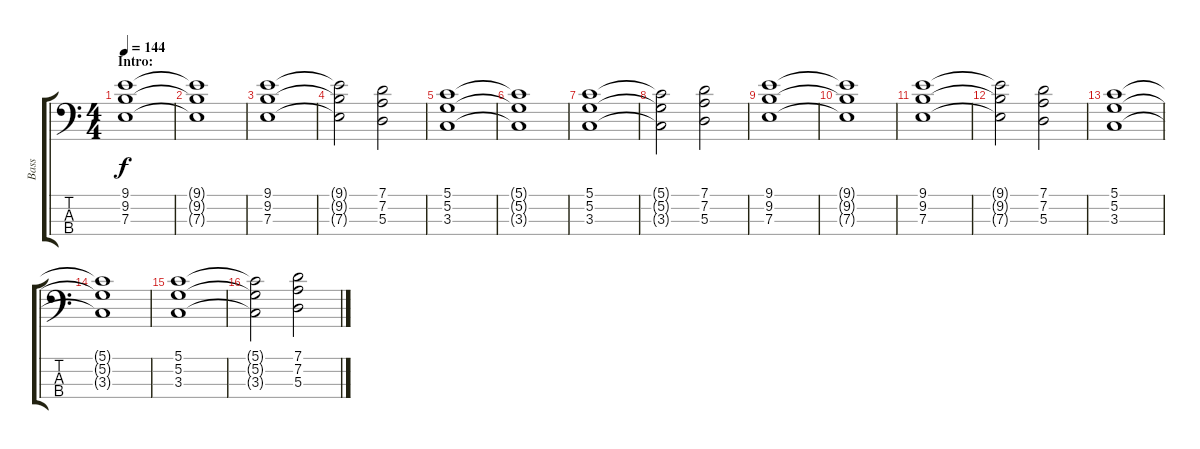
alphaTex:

\track ("Bass" "Bass") {instrument electricbassfinger}
\staff {score tabs}
\tuning (G2 D2 A1 E1) {hide}
\ts (4 4)
\section ("" "Intro:")
\tempo 144
\clef f4
\ks c
(9.1 9.2 7.3).1{dy f instrument electricbassfinger} |
(9.1{t} 9.2{t} 7.3{t}).1 |
(9.1 9.2 7.3).1 |
(9.1{t} 9.2{t} 7.3{t}).2 (7.1 7.2 5.3).2 |
(5.1 5.2 3.3).1 |
(5.1{t} 5.2{t} 3.3{t}).1 |
(5.1 5.2 3.3).1 |
(5.1{t} 5.2{t} 3.3{t}).2 (7.1 7.2 5.3).2 |
(9.1 9.2 7.3).1 |
(9.1{t} 9.2{t} 7.3{t}).1 |
(9.1 9.2 7.3).1 |
(9.1{t} 9.2{t} 7.3{t}).2 (7.1 7.2 5.3).2 |
(5.1 5.2 3.3).1 |
(5.1{t} 5.2{t} 3.3{t}).1 |
(5.1 5.2 3.3).1 |
(5.1{t} 5.2{t} 3.3{t}).2 (7.1 7.2 5.3).2
